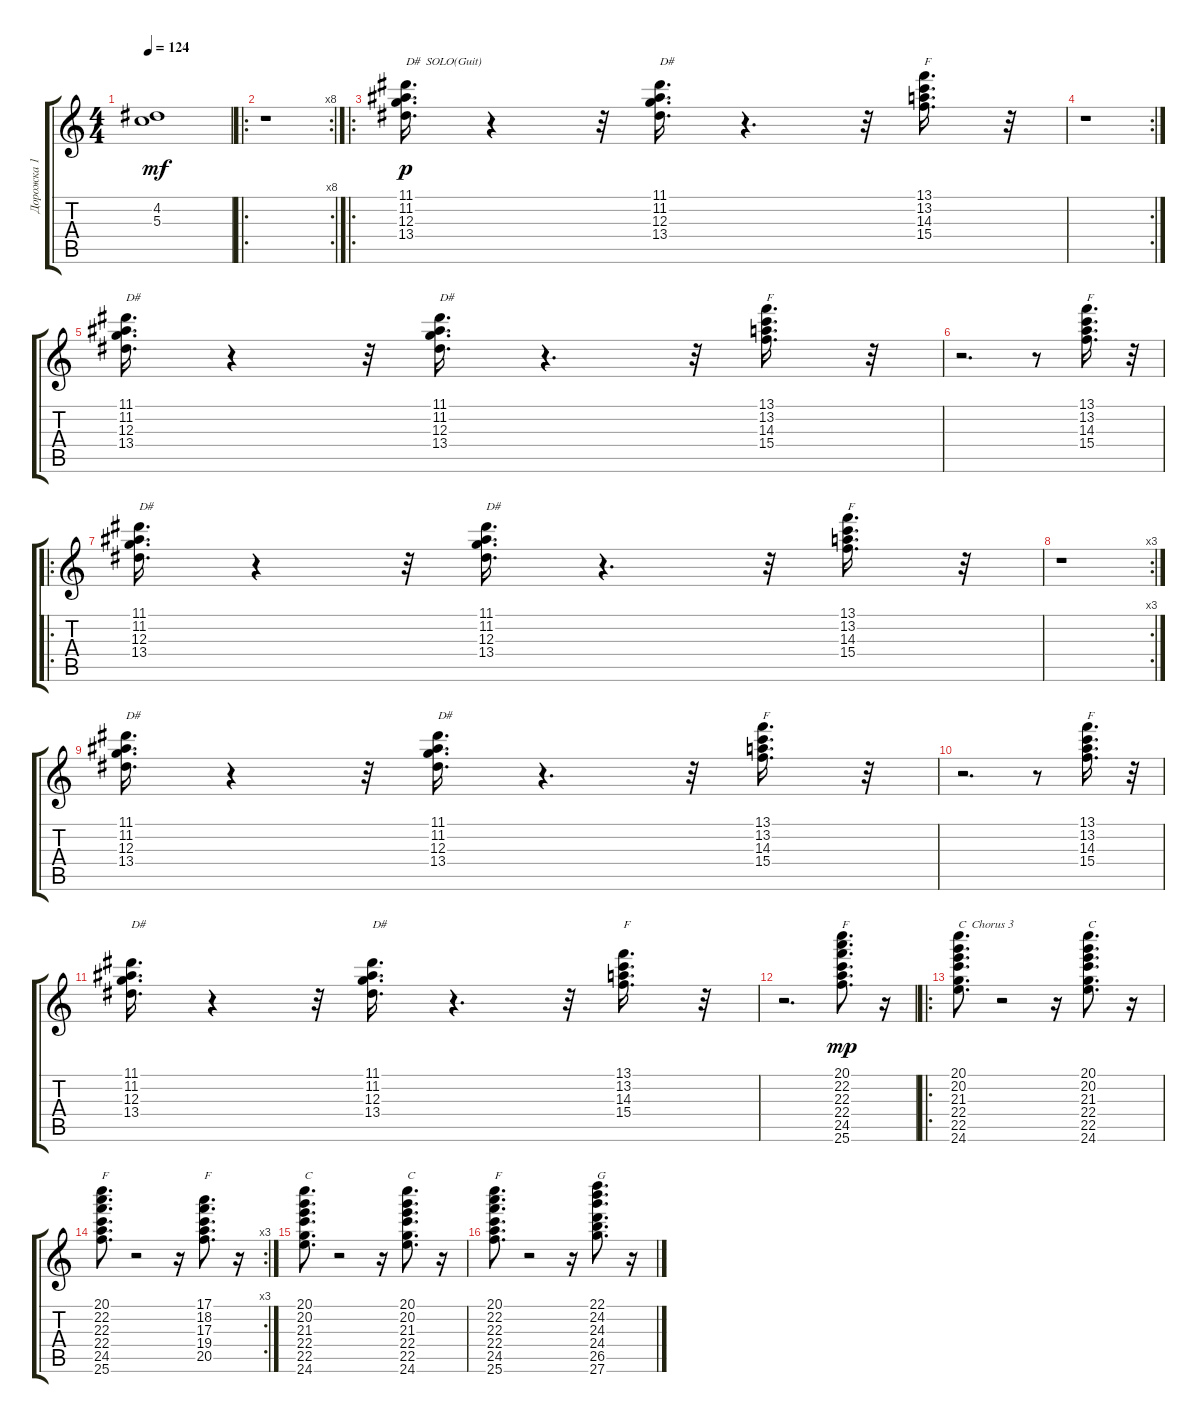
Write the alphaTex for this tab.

\track ("Дорожка 1" "Дорожка 1") {instrument acousticguitarsteel}
\staff {score tabs}
\tuning (E4 B3 G3 D3 A2 E2) {hide}
\ts (4 4)
\tempo 124
\clef g2
\ks c
(4.2 5.3).1{dy mf} |
\ro
\rc 8
r.1 |
\ro
(11.1 11.2 12.3 13.4).16{d txt "D#  SOLO(Guit)" dy p instrument synthbrass1} r.4 r.32 (11.1 11.2 12.3 13.4).16{d txt "D#"} r.4{d} r.32 (13.1 13.2 14.3 15.4).16{d txt "F"} r.32 |
\rc 2
r.1 |
(11.1 11.2 12.3 13.4).16{d txt "D#"} r.4 r.32 (11.1 11.2 12.3 13.4).16{d txt "D#"} r.4{d} r.32 (13.1 13.2 14.3 15.4).16{d txt "F"} r.32 |
r.2{d} r.8 (13.1 13.2 14.3 15.4).16{d txt "F"} r.32 |
\ro
(11.1 11.2 12.3 13.4).16{d txt "D#"} r.4 r.32 (11.1 11.2 12.3 13.4).16{d txt "D#"} r.4{d} r.32 (13.1 13.2 14.3 15.4).16{d txt "F"} r.32 |
\rc 3
r.1 |
(11.1 11.2 12.3 13.4).16{d txt "D#"} r.4 r.32 (11.1 11.2 12.3 13.4).16{d txt "D#"} r.4{d} r.32 (13.1 13.2 14.3 15.4).16{d txt "F"} r.32 |
r.2{d} r.8 (13.1 13.2 14.3 15.4).16{d txt "F"} r.32 |
(11.1 11.2 12.3 13.4).16{d txt "D#"} r.4 r.32 (11.1 11.2 12.3 13.4).16{d txt "D#"} r.4{d} r.32 (13.1 13.2 14.3 15.4).16{d txt "F"} r.32 |
r.2{d} (20.1 22.2 22.3 22.4 24.5 25.6).8{d txt "F" dy mp} r.16 |
\ro
(20.1 20.2 21.3 22.4 22.5 24.6).8{d txt "C  Chorus 3"} r.2 r.16 (20.1 20.2 21.3 22.4 22.5 24.6).8{d txt "C"} r.16 |
\rc 3
(20.1 22.2 22.3 22.4 24.5 25.6).8{d txt "F"} r.2 r.16 (17.1 18.2 17.3 19.4 20.5).8{d txt "F"} r.16 |
(20.1 20.2 21.3 22.4 22.5 24.6).8{d txt "C"} r.2 r.16 (20.1 20.2 21.3 22.4 22.5 24.6).8{d txt "C"} r.16 |
(20.1 22.2 22.3 22.4 24.5 25.6).8{d txt "F"} r.2 r.16 (22.1 24.2 24.3 24.4 26.5 27.6).8{d txt "G"} r.16
